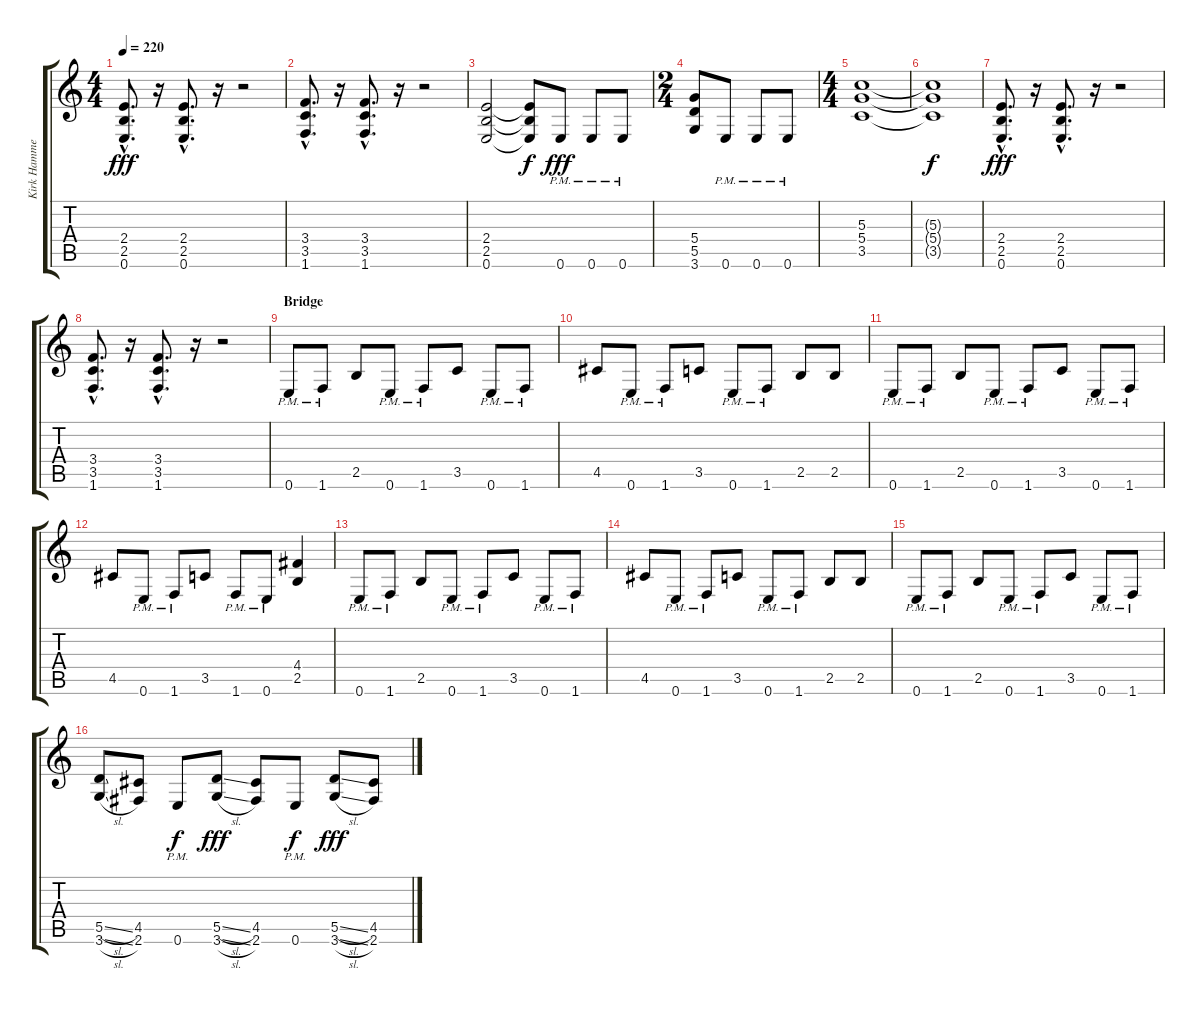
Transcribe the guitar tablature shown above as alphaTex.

\track ("Kirk Hammet" "Kirk Hamme") {instrument distortionguitar}
\staff {score tabs}
\tuning (E4 B3 G3 D3 A2 E2) {hide}
\ts (4 4)
\tempo 220
\clef g2
\ks c
(2.4{hac} 2.5{hac} 0.6{hac}).8{d dy fff} r.16 (2.4{hac} 2.5{hac} 0.6{hac}).8{d} r.16 r.2 |
(3.4{hac} 3.5{hac} 1.6{hac}).8{d} r.16 (3.4{hac} 3.5{hac} 1.6{hac}).8{d} r.16 r.2 |
(2.4 2.5 0.6).2 (2.4{t} 2.5{t} 0.6{t}).8{dy f} 0.6{pm}.8{dy fff} 0.6{pm}.8 0.6{pm}.8 |
\ts (2 4)
(5.4 5.5 3.6).8 0.6{pm}.8 0.6{pm}.8 0.6{pm}.8 |
\ts (4 4)
(5.3 5.4 3.5).1 |
(5.3{t} 5.4{t} 3.5{t}).1{dy f} |
(2.4{hac} 2.5{hac} 0.6{hac}).8{d dy fff} r.16 (2.4{hac} 2.5{hac} 0.6{hac}).8{d} r.16 r.2 |
(3.4{hac} 3.5{hac} 1.6{hac}).8{d} r.16 (3.4{hac} 3.5{hac} 1.6{hac}).8{d} r.16 r.2 |
\section ("" "Bridge")
0.6{pm}.8 1.6{pm}.8 2.5.8 0.6{pm}.8 1.6{pm}.8 3.5.8 0.6{pm}.8 1.6{pm}.8 |
4.5.8 0.6{pm}.8 1.6{pm}.8 3.5.8 0.6{pm}.8 1.6{pm}.8 2.5.8 2.5.8 |
0.6{pm}.8 1.6{pm}.8 2.5.8 0.6{pm}.8 1.6{pm}.8 3.5.8 0.6{pm}.8 1.6{pm}.8 |
4.5.8 0.6{pm}.8 1.6{pm}.8 3.5.8 1.6{pm}.8 0.6{pm}.8 (4.4 2.5).4 |
0.6{pm}.8 1.6{pm}.8 2.5.8 0.6{pm}.8 1.6{pm}.8 3.5.8 0.6{pm}.8 1.6{pm}.8 |
4.5.8 0.6{pm}.8 1.6{pm}.8 3.5.8 0.6{pm}.8 1.6{pm}.8 2.5.8 2.5.8 |
0.6{pm}.8 1.6{pm}.8 2.5.8 0.6{pm}.8 1.6{pm}.8 3.5.8 0.6{pm}.8 1.6{pm}.8 |
(5.5{sl} 3.6{sl}).8 (4.5 2.6).8 0.6{pm}.8{dy f} (5.5{sl} 3.6{sl}).8{dy fff} (4.5 2.6).8 0.6{pm}.8{dy f} (5.5{sl} 3.6{sl}).8{dy fff} (4.5 2.6).8
